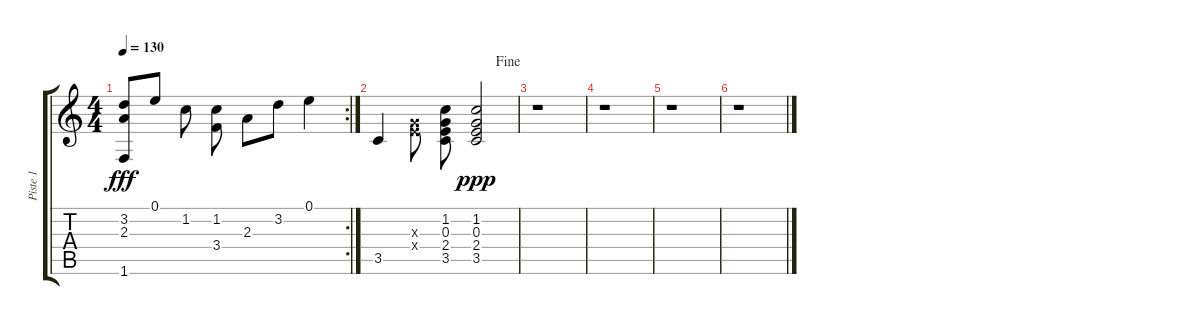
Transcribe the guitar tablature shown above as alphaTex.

\track ("Piste 1" "Piste 1") {instrument acousticguitarnylon}
\staff {score tabs}
\tuning (E4 B3 G3 D3 A2 E2) {hide}
\rc 2
\ts (4 4)
\tempo 130
\clef g2
\ks c
(3.2 2.3 1.6).8{dy fff} 0.1.8 1.2.8{beam split} (1.2 3.4).8{beam Down beam split} 2.3.8 3.2.8 0.1.4 |
\jump fine
3.5.4{beam split} (0.3{x} 2.4{x}).8{beam Down beam split} (1.2 0.3 2.4 3.5).8{beam Down beam split} (1.2 0.3 2.4 3.5).2{dy ppp} |
r.1 |
r.1 |
r.1 |
r.1
